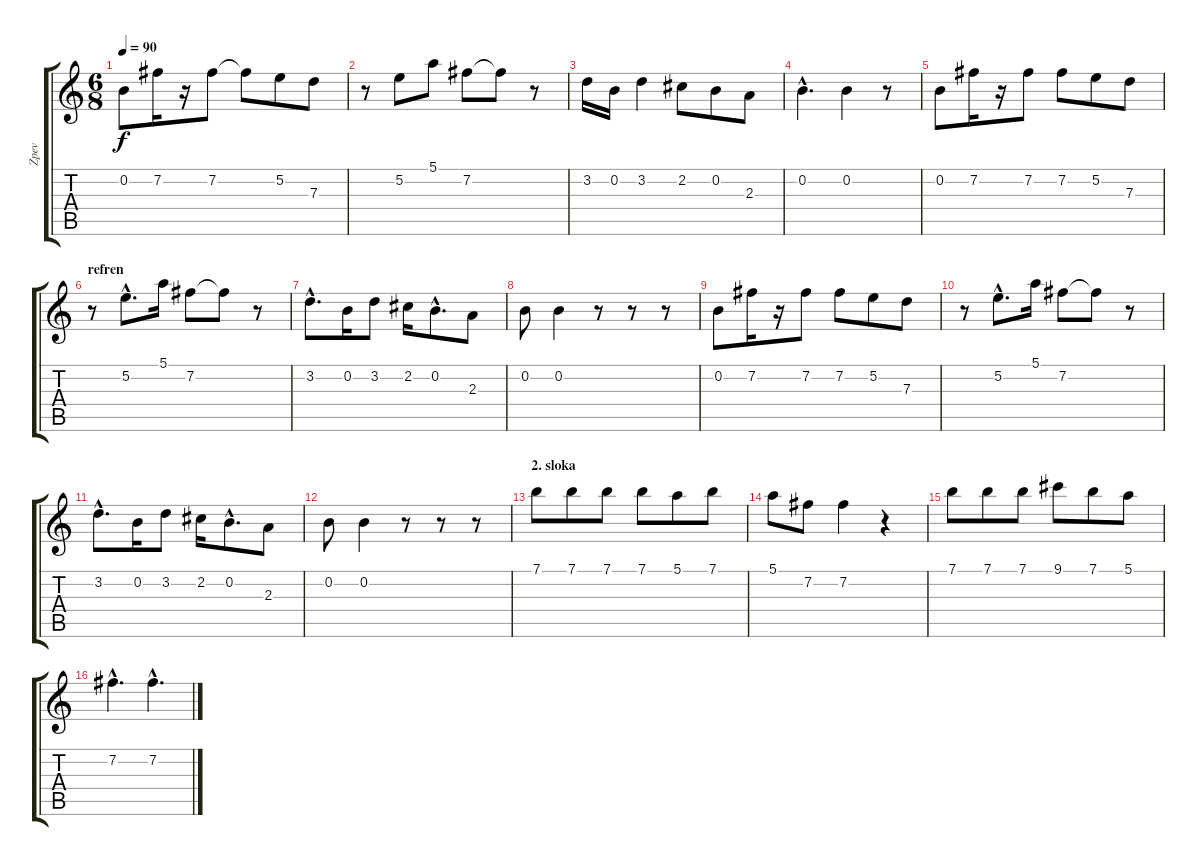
\track ("Zpev" "Zpev") {instrument electricguitarjazz}
\staff {score tabs}
\tuning (E4 B3 G3 D3 A2 E2) {hide}
\ts (6 8)
\tempo 90
\clef g2
\ks c
0.2.8{dy f} 7.2.16 r.16 7.2.8 7.2{t}.8 5.2.8 7.3.8 |
r.8 5.2.8 5.1.8 7.2.8 7.2{t}.8 r.8 |
3.2.16 0.2.16 3.2.4 2.2.8 0.2.8 2.3.8 |
0.2{hac}.4{d} 0.2.4 r.8 |
0.2.8 7.2.16 r.16 7.2.8 7.2.8 5.2.8 7.3.8 |
\section ("" "refren")
r.8 5.2{hac}.8{d} 5.1.16 7.2.8 7.2{t}.8 r.8 |
3.2{hac}.8{d} 0.2.16 3.2.8 2.2.16 0.2{hac}.8{d} 2.3.8 |
0.2.8 0.2.4 r.8 r.8 r.8 |
0.2.8 7.2.16 r.16 7.2.8 7.2.8 5.2.8 7.3.8 |
r.8 5.2{hac}.8{d} 5.1.16 7.2.8 7.2{t}.8 r.8 |
3.2{hac}.8{d} 0.2.16 3.2.8 2.2.16 0.2{hac}.8{d} 2.3.8 |
0.2.8 0.2.4 r.8 r.8 r.8 |
\section ("" "2. sloka")
7.1.8 7.1.8 7.1.8 7.1.8 5.1.8 7.1.8 |
5.1.8 7.2.8 7.2.4 r.4 |
7.1.8 7.1.8 7.1.8 9.1.8 7.1.8 5.1.8 |
7.2{hac}.4{d} 7.2{hac}.4{d}
